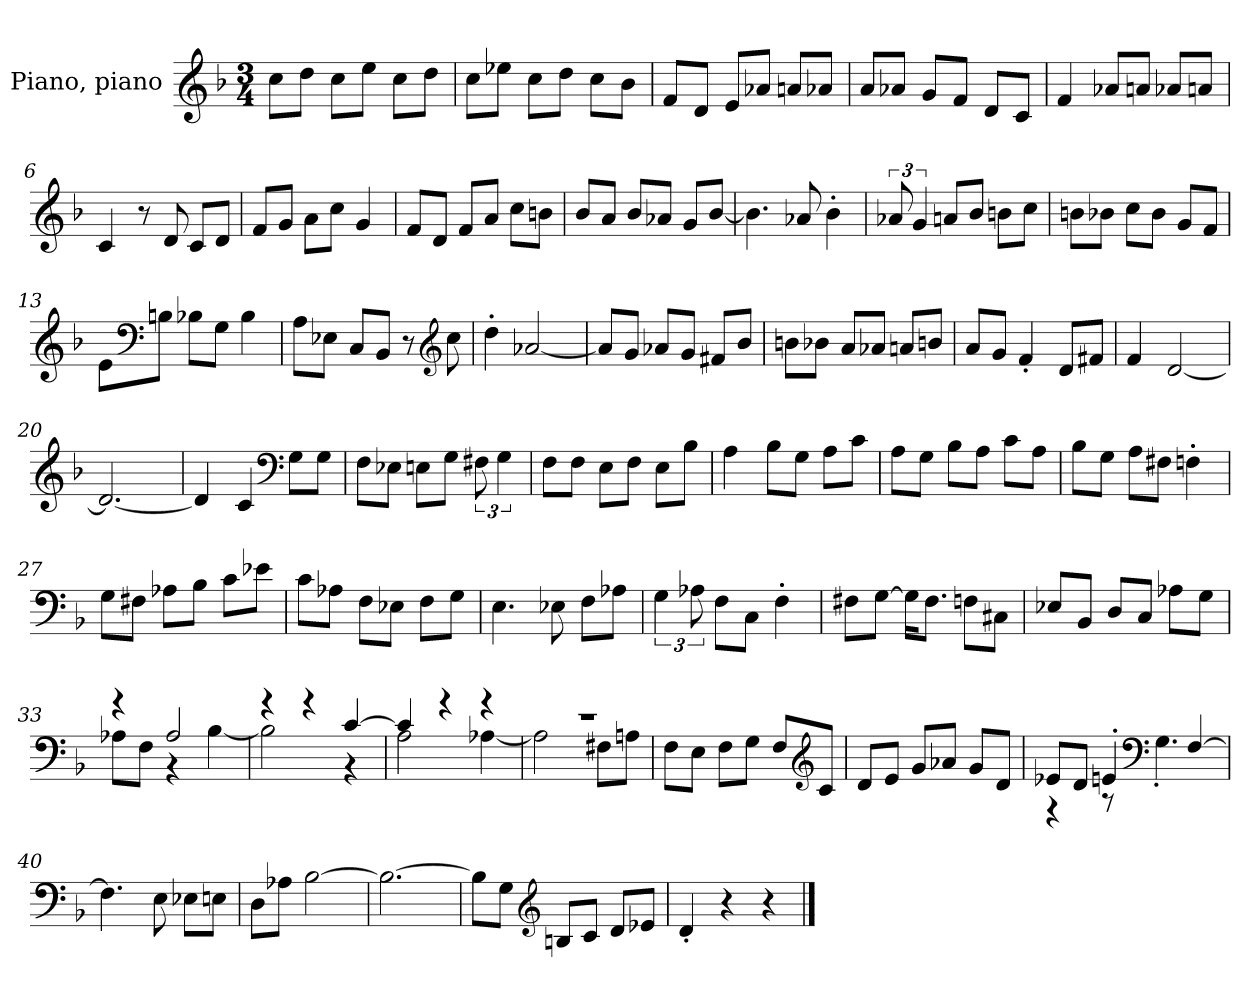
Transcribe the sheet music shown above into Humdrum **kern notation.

**kern
*part1
*staff1
*I"Piano, piano
*clefG2
*k[b-]
*M3/4
*MM72
=1
8cc\L
8dd\J
8cc\L
8ee\J
8cc\L
8dd\J
=2
8cc\L
8ee-X\J
8cc\L
8dd\J
8cc\L
8b-\J
=3
8f/L
8d/J
8e/L
8a-X/J
8an/L
8a-X/J
=4
8a/L
8a-X/J
8g/L
8f/J
8d/L
8c/J
=5
4f/
8a-X/L
8an/J
8a-X/L
8an/J
!!LO:LB:g=z
=6
4c/
8r
8d/
8c/L
8d/J
=7
8f/L
8g/J
8a\L
8cc\J
4g/
=8
8f/L
8d/J
8f/L
8a/J
8cc\L
8bn\J
=9
8b-/L
8a/J
8b-/L
8a-X/J
8g/L
[8b-/J
=10
4.b-\]
8a-X/
4b-'\
=11
12a-X/
6g/
8an/L
8b-/J
8bn\L
8cc\J
!!LO:LB:g=z
=12
8bn\L
8b-X\J
8cc\L
8b-\J
8g/L
8f/J
=13
8e\L
*clefF4
8Bn\J
8B-X\L
8G\J
4B-\
=14
8A\L
8E-X\J
8C/L
8BB-/J
8r
*clefG2
8cc\
=15
4dd'\
[2a-X/
=16
8a-/L]
8g/J
8a-X/L
8g/J
8f#X/L
8b-/J
=17
8bn\L
8b-X\J
8a/L
8a-X/J
8an/L
8bn/J
!!LO:LB:g=z
=18
8a/L
8g/J
4f'/
8d/L
8f#X/J
=19
4f/
[2d/
=20
2.d/_
=21
4d/]
4c/
*clefF4
8G\L
8G\J
=22
8F\L
8E-X\J
8En\L
8G\J
12F#X\
6G\
=23
8F\L
8F\J
8E\L
8F\J
8E\L
8B-\J
=24
4A\
8B-\L
8G\J
8A\L
8c\J
=25
8A\L
8G\J
8B-\L
8A\J
8c\L
8A\J
!!LO:LB:g=z
=26
8B-\L
8G\J
8A\L
8F#X\J
4Fn'\
=27
8G\L
8F#X\J
8A-X\L
8B-\J
8c\L
8e-X\J
=28
8c\L
8A-X\J
8F\L
8E-X\J
8F\L
8G\J
=29
4.E\
8E-X\
8F\L
8A-X\J
=30
6G\
12A-X\
8F\L
8C\J
4F'\
=31
8F#X\L
[8G\J
16G\KL]
8.F#\J
8Fn\L
8C#X\J
!!LO:LB:g=z
=32
8E-X/L
8BB-/J
8D/L
8C/J
8A-X\L
8G\J
=33
*^
4r	8A-X\L
.	8F\J
2A-/	4r
.	[4B-\
=34	=34
4r	2B-\]
4r	.
[4c/	4r
=35	=35
4c/]	2A\
4r	.
4r	[4A-X\
=36	=36
2.r	2A-\]
.	8F#X\L
.	8An\J
*v	*v
=37
8F\L
8E\J
8F\L
8G\J
8F/L
*clefG2
8c/J
=38
8d/L
8e/J
8g/L
8a-X/J
8g/L
8d/J
!!LO:LB:g=z
=39
*^
8e-X/L	4r
8d/J	.
4en'/	8r
*clefF4	*
.	4.G'\
[4F/	.
*v	*v
=40
4.F\]
8E\
8E-X\L
8En\J
=41
8D\L
8A-X\J
[2B-\
=42
2.B-\_
=43
8B-\L]
8G\J
*clefG2
8Bn/L
8c/J
8d/L
8e-X/J
=44
4d'/
4r
4r
==
*-
